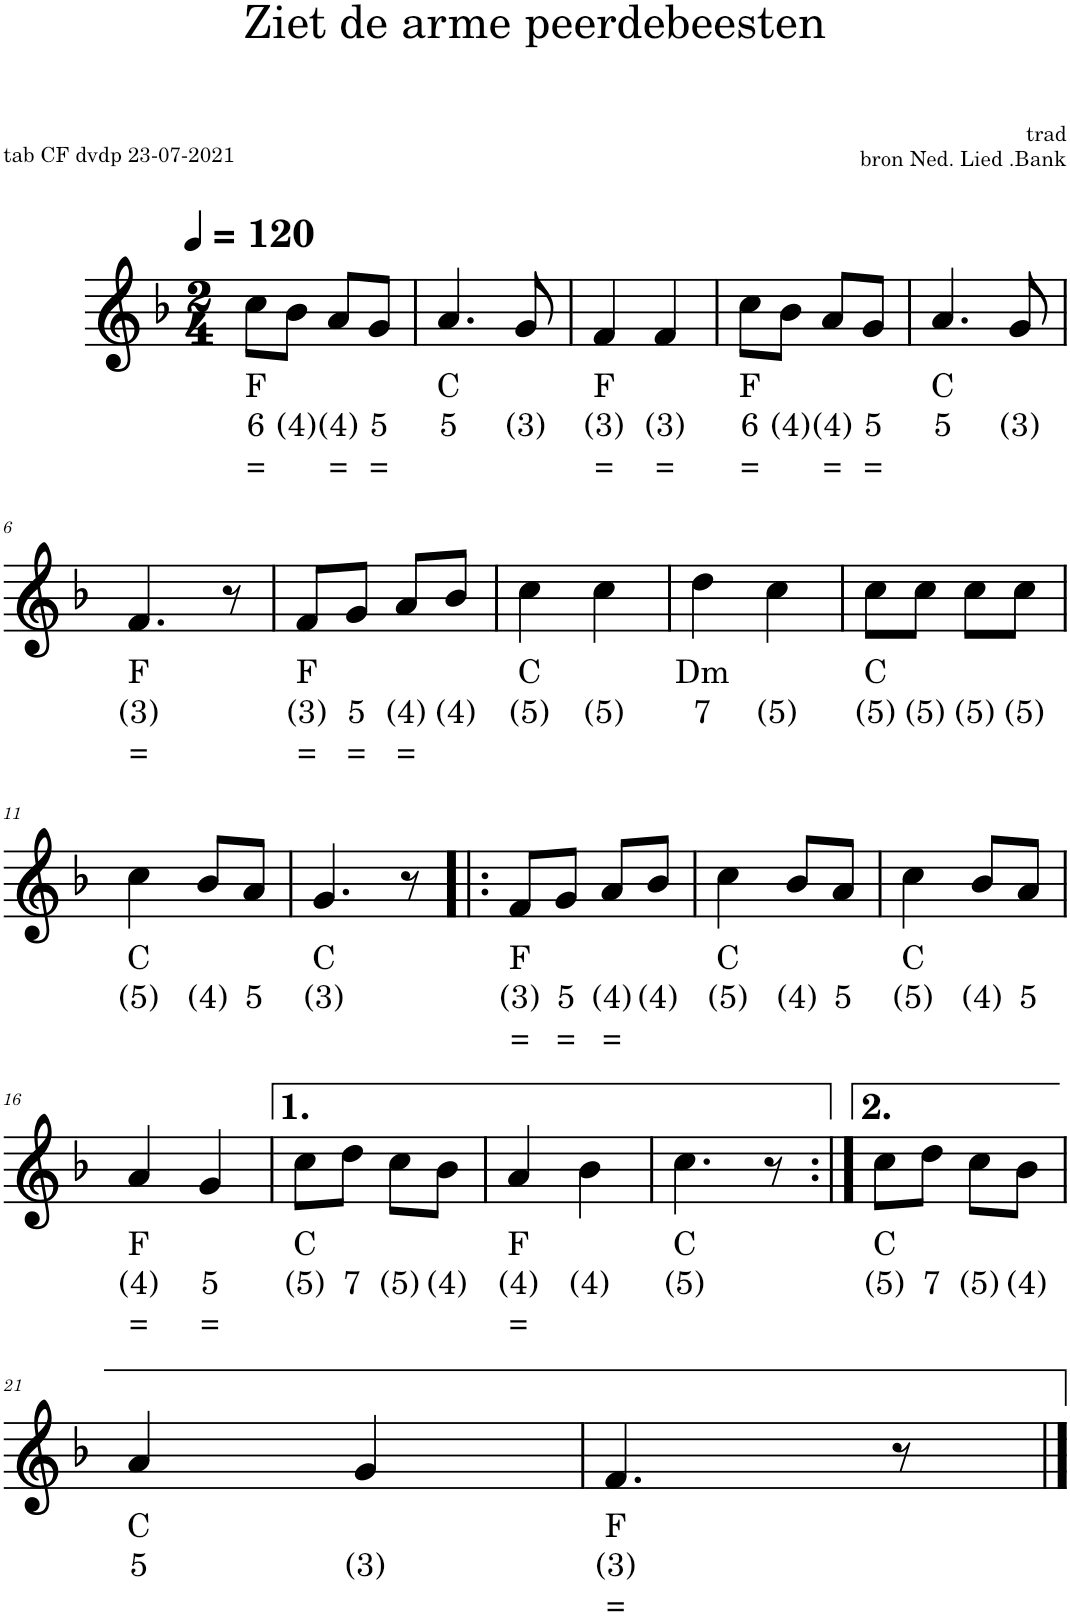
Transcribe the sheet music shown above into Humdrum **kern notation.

**kern	**text	**text	**text
*part1	*part1	*part1	*part1
*staff1	*staff1	*staff1	*staff1
*I"Piano	*	*	*
*clefG2	*	*	*
*k[b-]	*	*	*
*M2/4	*	*	*
*MM120	*	*	*
=1	=1	=1	=1
!	!LO:LY:b	!LO:LY:b	!LO:LY:b
8cc\L	F	6	=
!	!	!LO:LY:b	!
8b-\J	.	(4)	.
!	!	!LO:LY:b	!LO:LY:b
8a/L	.	(4)	=
!	!	!LO:LY:b	!LO:LY:b
8g/J	.	5	=
=2	=2	=2	=2
!	!LO:LY:b	!LO:LY:b	!
4.a/	C	5	.
!	!	!LO:LY:b	!
8g/	.	(3)	.
=3	=3	=3	=3
!	!LO:LY:b	!LO:LY:b	!LO:LY:b
4f/	F	(3)	=
!	!	!LO:LY:b	!LO:LY:b
4f/	.	(3)	=
=4	=4	=4	=4
!	!LO:LY:b	!LO:LY:b	!LO:LY:b
8cc\L	F	6	=
!	!	!LO:LY:b	!
8b-\J	.	(4)	.
!	!	!LO:LY:b	!LO:LY:b
8a/L	.	(4)	=
!	!	!LO:LY:b	!LO:LY:b
8g/J	.	5	=
=5	=5	=5	=5
!	!LO:LY:b	!LO:LY:b	!
4.a/	C	5	.
!	!	!LO:LY:b	!
8g/	.	(3)	.
!!LO:LB:g=z
=6	=6	=6	=6
!	!LO:LY:b	!LO:LY:b	!LO:LY:b
4.f/	F	(3)	=
8r	.	.	.
=7	=7	=7	=7
!	!LO:LY:b	!LO:LY:b	!LO:LY:b
8f/L	F	(3)	=
!	!	!LO:LY:b	!LO:LY:b
8g/J	.	5	=
!	!	!LO:LY:b	!LO:LY:b
8a/L	.	(4)	=
!	!	!LO:LY:b	!
8b-/J	.	(4)	.
=8	=8	=8	=8
!	!LO:LY:b	!LO:LY:b	!
4cc\	C	(5)	.
!	!	!LO:LY:b	!
4cc\	.	(5)	.
=9	=9	=9	=9
!	!LO:LY:b	!LO:LY:b	!
4dd\	Dm	7	.
!	!	!LO:LY:b	!
4cc\	.	(5)	.
=10	=10	=10	=10
!	!LO:LY:b	!LO:LY:b	!
8cc\L	C	(5)	.
!	!	!LO:LY:b	!
8cc\J	.	(5)	.
!	!	!LO:LY:b	!
8cc\L	.	(5)	.
!	!	!LO:LY:b	!
8cc\J	.	(5)	.
!!LO:LB:g=z
=11	=11	=11	=11
!	!LO:LY:b	!LO:LY:b	!
4cc\	C	(5)	.
!	!	!LO:LY:b	!
8b-/L	.	(4)	.
!	!	!LO:LY:b	!
8a/J	.	5	.
=12	=12	=12	=12
!	!LO:LY:b	!LO:LY:b	!
4.g/	C	(3)	.
8r	.	.	.
=13!|:	=13!|:	=13!|:	=13!|:
!	!LO:LY:b	!LO:LY:b	!LO:LY:b
8f/L	F	(3)	=
!	!	!LO:LY:b	!LO:LY:b
8g/J	.	5	=
!	!	!LO:LY:b	!LO:LY:b
8a/L	.	(4)	=
!	!	!LO:LY:b	!
8b-/J	.	(4)	.
=14	=14	=14	=14
!	!LO:LY:b	!LO:LY:b	!
4cc\	C	(5)	.
!	!	!LO:LY:b	!
8b-/L	.	(4)	.
!	!	!LO:LY:b	!
8a/J	.	5	.
=15	=15	=15	=15
!	!LO:LY:b	!LO:LY:b	!
4cc\	C	(5)	.
!	!	!LO:LY:b	!
8b-/L	.	(4)	.
!	!	!LO:LY:b	!
8a/J	.	5	.
!!LO:LB:g=z
=16	=16	=16	=16
!	!LO:LY:b	!LO:LY:b	!LO:LY:b
4a/	F	(4)	=
!	!	!LO:LY:b	!LO:LY:b
4g/	.	5	=
=17	=17	=17	=17
!	!LO:LY:b	!LO:LY:b	!
8cc\L	C	(5)	.
!	!	!LO:LY:b	!
8dd\J	.	7	.
!	!	!LO:LY:b	!
8cc\L	.	(5)	.
!	!	!LO:LY:b	!
8b-\J	.	(4)	.
=18	=18	=18	=18
!	!LO:LY:b	!LO:LY:b	!LO:LY:b
4a/	F	(4)	=
!	!	!LO:LY:b	!
4b-\	.	(4)	.
=19	=19	=19	=19
!	!LO:LY:b	!LO:LY:b	!
4.cc\	C	(5)	.
8r	.	.	.
=20:|!	=20:|!	=20:|!	=20:|!
!	!LO:LY:b	!LO:LY:b	!
8cc\L	C	(5)	.
!	!	!LO:LY:b	!
8dd\J	.	7	.
!	!	!LO:LY:b	!
8cc\L	.	(5)	.
!	!	!LO:LY:b	!
8b-\J	.	(4)	.
!!LO:LB:g=z
=21	=21	=21	=21
!	!LO:LY:b	!LO:LY:b	!
4a/	C	5	.
!	!	!LO:LY:b	!
4g/	.	(3)	.
=22	=22	=22	=22
!	!LO:LY:b	!LO:LY:b	!LO:LY:b
4.f/	F	(3)	=
8r	.	.	.
==	==	==	==
*-	*-	*-	*-
